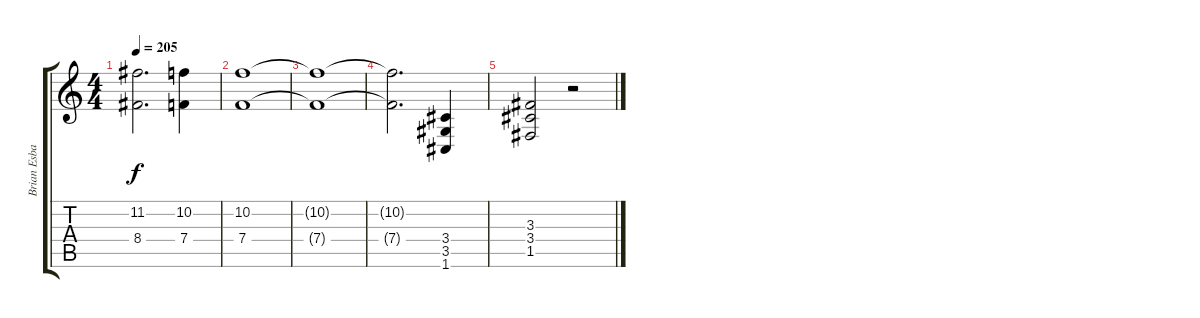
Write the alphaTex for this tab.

\track ("Brian Esbach" "Brian Esba") {instrument distortionguitar}
\staff {score tabs}
\tuning (C4 G3 Eb3 Bb2 F2 C2) {hide}
\ts (4 4)
\tempo 205
\clef g2
\ks c
(11.2 8.4).2{d dy f} (10.2 7.4).4 |
(10.2 7.4).1 |
(10.2{t} 7.4{t}).1 |
(10.2{t} 7.4{t}).2{d} (3.4 3.5 1.6).4 |
(3.3 3.4 1.5).2 r.2
